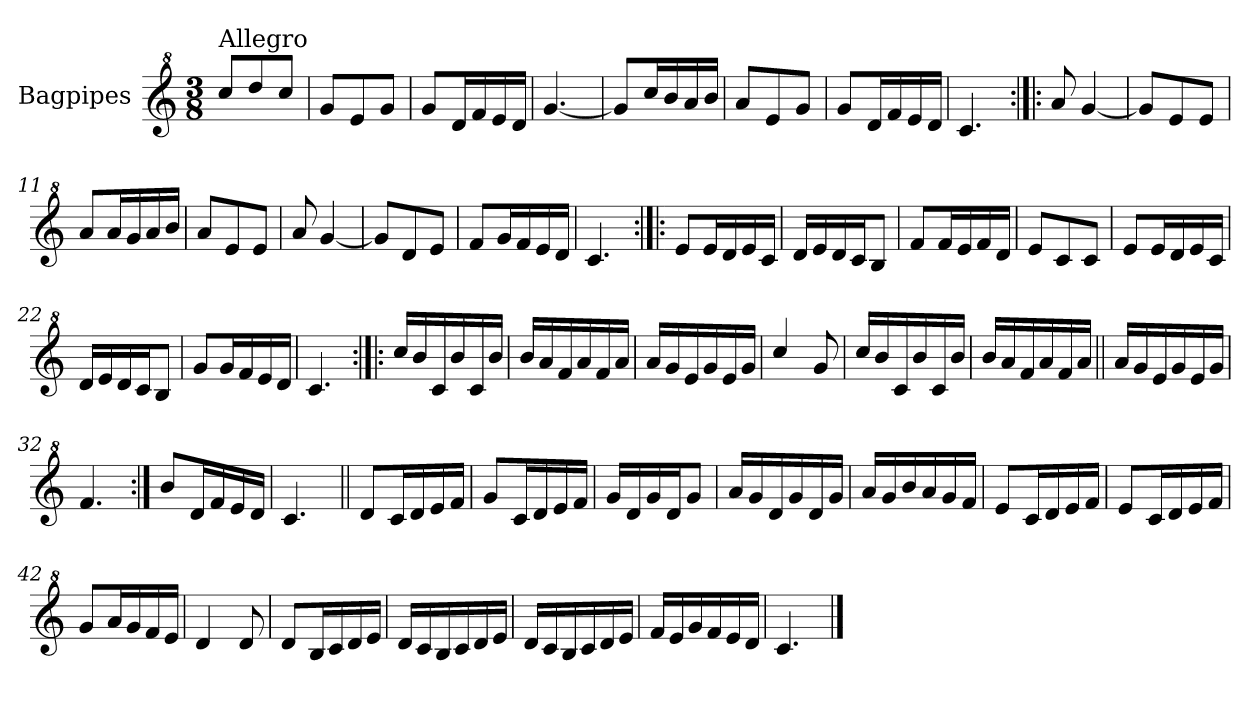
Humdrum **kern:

**kern
*part1
*staff1
*I"Bagpipes
*I'Bag
*clefG^2
*k[]
*C:
*M3/8
=1
!LO:TX:a:t=Allegro
8ccc/L
8ddd/
8ccc/J
=2
8gg/L
8ee/
8gg/J
=3
8gg/L
16dd/L
16ff/
16ee/
16dd/JJ
=4
[4.gg/
=5
8gg/L]
16ccc/L
16bb/
16aa/
16bb/JJ
=6
8aa/L
8ee/
8gg/J
=7
8gg/L
16dd/L
16ff/
16ee/
16dd/JJ
=8
4.cc/
=9:|!|:
8aa/
[4gg/
=10
8gg/L]
8ee/
8ee/J
!!LO:LB:g=z
=11
8aa/L
16aa/L
16gg/
16aa/
16bb/JJ
=12
8aa/L
8ee/
8ee/J
=13
8aa/
[4gg/
=14
8gg/L]
8dd/
8ee/J
=15
8ff/L
16gg/L
16ff/
16ee/
16dd/JJ
=16
4.cc/
=17:|!|:
8ee/L
16ee/L
16dd/
16ee/
16cc/JJ
=18
16dd/LL
16ee/
16dd/
16cc/J
8b/J
=19
8ff/L
16ff/L
16ee/
16ff/
16dd/JJ
!!LO:LB:g=z
=20
8ee/L
8cc/
8cc/J
=21
8ee/L
16ee/L
16dd/
16ee/
16cc/JJ
=22
16dd/LL
16ee/
16dd/
16cc/J
8b/J
=23
8gg/L
16gg/L
16ff/
16ee/
16dd/JJ
=24
4.cc/
=25:|!|:
16ccc/LL
16bb/
16cc/
16bb/
16cc/
16bb/JJ
=26
16bb/LL
16aa/
16ff/
16aa/
16ff/
16aa/JJ
=27
16aa/LL
16gg/
16ee/
16gg/
16ee/
16gg/JJ
!!LO:LB:g=z
=28
4ccc/
8gg/
=29
16ccc/LL
16bb/
16cc/
16bb/
16cc/
16bb/JJ
=30
16bb/LL
16aa/
16ff/
16aa/
16ff/
16aa/JJ
=31||
16aa/LL
16gg/
16ee/
16gg/
16ee/
16gg/JJ
=32
4.ff/
=33:|!
8bb/L
16dd/L
16ff/
16ee/
16dd/JJ
=34
4.cc/
=35||
8dd/L
16cc/L
16dd/
16ee/
16ff/JJ
!!LO:LB:g=z
=36
8gg/L
16cc/L
16dd/
16ee/
16ff/JJ
=37
16gg/LL
16dd/
16gg/
16dd/J
8gg/J
=38
16aa/LL
16gg/
16dd/
16gg/
16dd/
16gg/JJ
=39
16aa/LL
16gg/
16bb/
16aa/
16gg/
16ff/JJ
=40
8ee/L
16cc/L
16dd/
16ee/
16ff/JJ
=41
8ee/L
16cc/L
16dd/
16ee/
16ff/JJ
=42
8gg/L
16aa/L
16gg/
16ff/
16ee/JJ
=43
4dd/
8dd/
!!LO:LB:g=z
=44
8dd/L
16b/L
16cc/
16dd/
16ee/JJ
=45
16dd/LL
16cc/
16b/
16cc/
16dd/
16ee/JJ
=46
16dd/LL
16cc/
16b/
16cc/
16dd/
16ee/JJ
=47
16ff/LL
16ee/
16gg/
16ff/
16ee/
16dd/JJ
=48
4.cc/
==
*-
